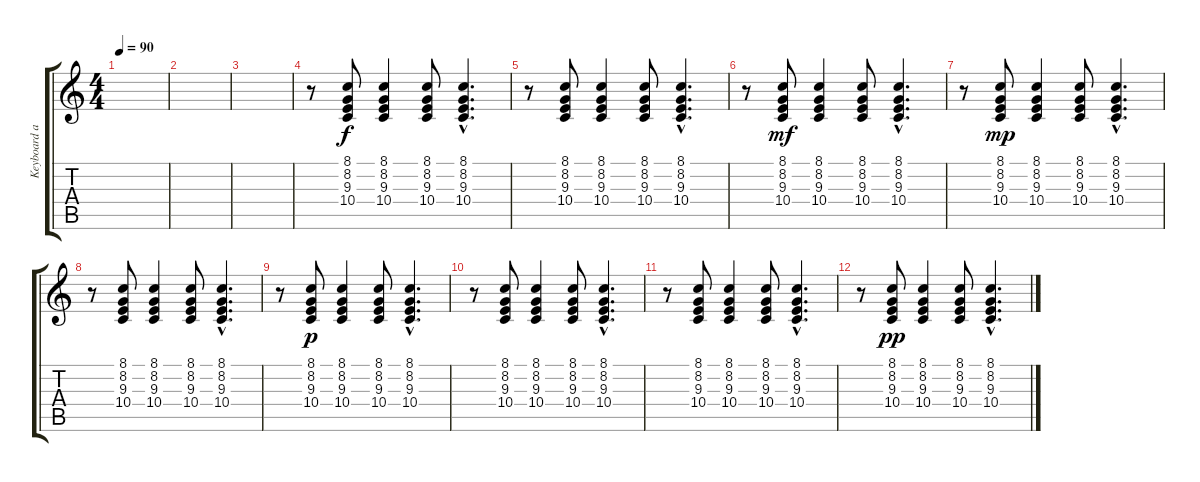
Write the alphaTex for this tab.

\track ("Keyboard arr. for guitsr" "Keyboard a") {instrument acousticgrandpiano}
\staff {score tabs}
\tuning (E4 B3 G3 D3 A2 E2) {hide}
\ts (4 4)
\tempo 90
\clef g2
\ks c
|
|
|
r.8 (8.1 8.2 9.3 10.4).8 (8.1 8.2 9.3 10.4).4 (8.1 8.2 9.3 10.4).8 (8.1{hac} 8.2{hac} 9.3{hac} 10.4{hac}).4{d} |
r.8 (8.1 8.2 9.3 10.4).8 (8.1 8.2 9.3 10.4).4 (8.1 8.2 9.3 10.4).8 (8.1{hac} 8.2{hac} 9.3{hac} 10.4{hac}).4{d} |
r.8 (8.1 8.2 9.3 10.4).8{dy mf} (8.1 8.2 9.3 10.4).4 (8.1 8.2 9.3 10.4).8 (8.1{hac} 8.2{hac} 9.3{hac} 10.4{hac}).4{d} |
r.8 (8.1 8.2 9.3 10.4).8{dy mp} (8.1 8.2 9.3 10.4).4 (8.1 8.2 9.3 10.4).8 (8.1{hac} 8.2{hac} 9.3{hac} 10.4{hac}).4{d} |
r.8 (8.1 8.2 9.3 10.4).8 (8.1 8.2 9.3 10.4).4 (8.1 8.2 9.3 10.4).8 (8.1{hac} 8.2{hac} 9.3{hac} 10.4{hac}).4{d} |
r.8 (8.1 8.2 9.3 10.4).8{dy p} (8.1 8.2 9.3 10.4).4 (8.1 8.2 9.3 10.4).8 (8.1{hac} 8.2{hac} 9.3{hac} 10.4{hac}).4{d} |
r.8 (8.1 8.2 9.3 10.4).8 (8.1 8.2 9.3 10.4).4 (8.1 8.2 9.3 10.4).8 (8.1{hac} 8.2{hac} 9.3{hac} 10.4{hac}).4{d} |
r.8 (8.1 8.2 9.3 10.4).8 (8.1 8.2 9.3 10.4).4 (8.1 8.2 9.3 10.4).8 (8.1{hac} 8.2{hac} 9.3{hac} 10.4{hac}).4{d} |
r.8 (8.1 8.2 9.3 10.4).8{dy pp} (8.1 8.2 9.3 10.4).4 (8.1 8.2 9.3 10.4).8 (8.1{hac} 8.2{hac} 9.3{hac} 10.4{hac}).4{d}
